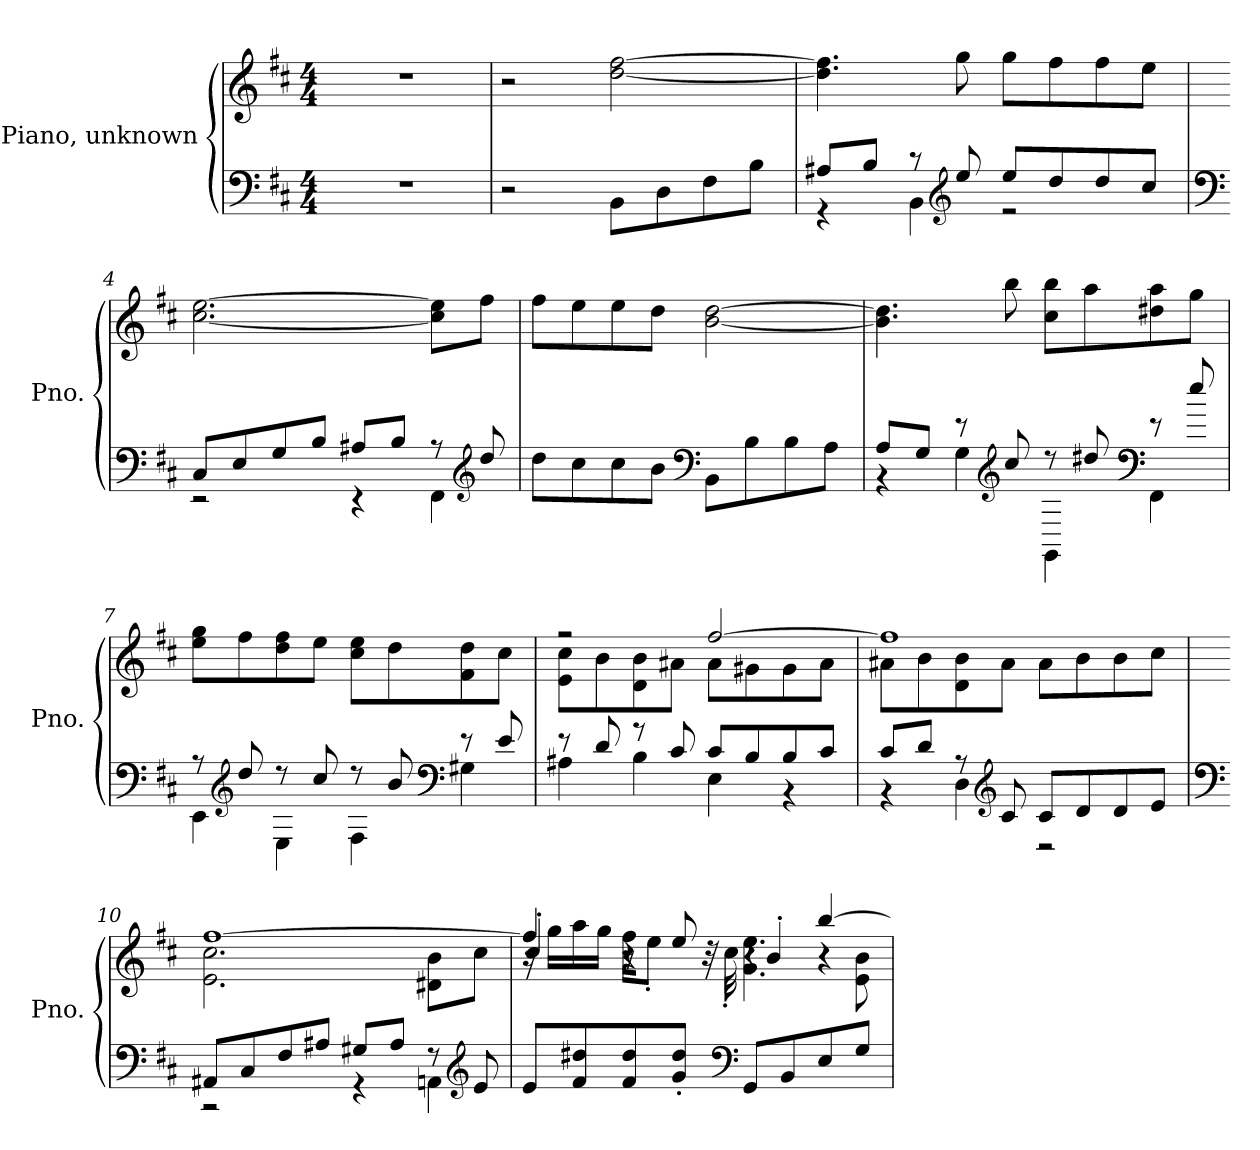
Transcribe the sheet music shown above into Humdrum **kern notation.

**kern	**kern
*part1	*part1
*staff2	*staff1
*I"Piano, unknown	*
*I'Pno.	*
*clefF4	*clefG2
*k[f#c#]	*k[f#c#]
*M4/4	*M4/4
*MM120	*MM120
=1	=1
1r	1r
=2	=2
2r	2r
8BB\L	[2dd\ [2ff#\
8D\	.
8F#\	.
8B\J	.
=3	=3
*^	*
8A#X/L	4r	4.dd\] 4.ff#\]
8B/J	.	.
8r	4BB\	.
*clefG2	*	*
8ee/	.	8gg\
8ee/L	2r	8gg\L
8dd/	.	8ff#\
8dd/	.	8ff#\
8cc#/J	.	8ee\J
=4	=4	=4
*clefF4	*	*
8C#/L	2r	[2.cc#\ [2.ee\
8E/	.	.
8G/	.	.
8B/J	.	.
8A#X/L	4r	.
8B/J	.	.
8r	4FF#\	8cc#\] 8ee\]L
*clefG2	*	*
8dd/	.	8ff#\J
*v	*v	*
=5	=5
8dd\L	8ff#\L
8cc#\	8ee\
8cc#\	8ee\
8b\J	8dd\J
*clefF4	*
8BB\L	[2b\ [2dd\
8B\	.
8B\	.
8A\J	.
!!LO:LB:g=z
=6	=6
*^	*
8A/L	4r	4.b\] 4.dd\]
8G/J	.	.
8r	4G\	.
*clefG2	*	*
8cc#/	.	8bb\
8r	4GG\	8cc#\ 8bb\L
8dd#X/	.	8aa\
*clefF4	*	*
8r	4FF#\	8dd#X\ 8aa\
8ee/	.	8gg\J
=7	=7	=7
8r	4EE\	8ee\ 8gg\L
*clefG2	*	*
8dd/	.	8ff#\
8r	4E\	8dd\ 8ff#\
8cc#/	.	8ee\J
8r	4F#\	8cc#\ 8ee\L
8b/	.	8dd\
*clefF4	*	*
8r	4G#X\	8f#\ 8dd\
8e/	.	8cc#\J
=8	=8	=8
*	*	*^
8r	4A#X\	2r	8e\ 8cc#\L
8d/	.	.	8b\
8r	4B\	.	8d\ 8b\
8c#/	.	.	8a#X\J
8c#/L	4E\	[2ff#/	8a#\L
8B/	.	.	8g#X\
8B/	4r	.	8g#\
8c#/J	.	.	8a#\J
!!LO:LB:g=z	!!
=9	=9	=9	=9
8c#/L	4r	1ff#]	8a#X\L
8d/J	.	.	8b\
8r	4D\	.	8d\ 8b\
*clefG2	*	*	*
8c#/	.	.	8a#\J
8c#/L	2r	.	8a#\L
8d/	.	.	8b\
8d/	.	.	8b\
8e/J	.	.	8cc#\J
=10	=10	=10	=10
*clefF4	*	*	*
8AA#X/L	2r	[1ff#	2.e\ 2.cc#\
8C#/	.	.	.
8F#/	.	.	.
8A#X/J	.	.	.
8G#X/L	4r	.	.
8A#/J	.	.	.
8r	4AAn\	.	8d#X\ 8b\L
*clefG2	*	*	*
8e/	.	.	8cc#\J
*v	*v	*	*
=11	=11	=11
*	*	*^
8e/L	4ff#/]	16r	4cc#'/
.	.	16gg\LL	.
8f#/ 8dd#X/	.	16aa\	.
.	.	16gg\JJ	.
8f#/ 8dd#/	8r	16ff#\KL	4r
.	.	8ee'\J	.
8g/' 8dd#/'J	8ee/	.	.
.	.	32r	.
.	.	32cc#'\	.
*clefF4	*	*	*
8GG/L	4r	4.g\ 4.ee\	4b'/
8BB/	.	.	.
8E/	[4bb/	.	4r
8G/J	.	8e\ 8b\	.
*	*v	*v	*v
=	=
*-	*-
